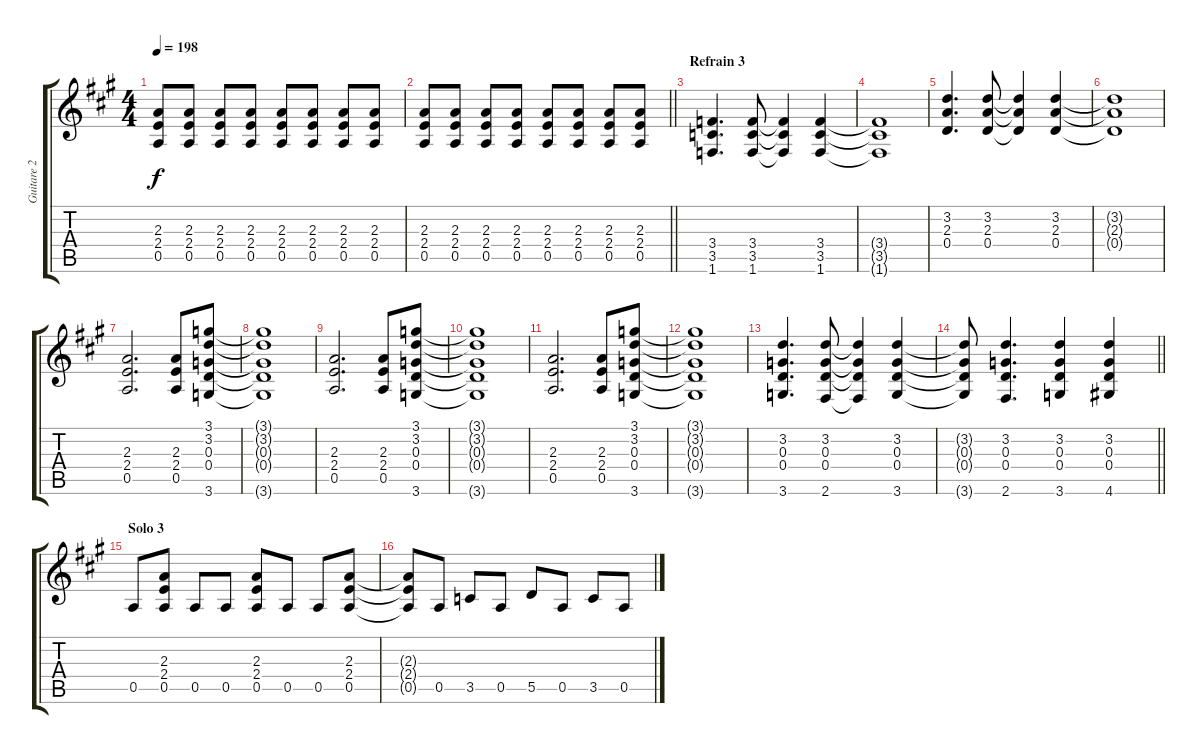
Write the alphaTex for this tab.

\track ("Guitare 2 (Malcom Young)" "Guitare 2 ") {instrument overdrivenguitar}
\staff {score tabs}
\tuning (E4 B3 G3 D3 A2 E2) {hide}
\ts (4 4)
\tempo 198
\clef g2
\ks a
(2.3 2.4 0.5).8{dy f} (2.3 2.4 0.5).8 (2.3 2.4 0.5).8 (2.3 2.4 0.5).8 (2.3 2.4 0.5).8 (2.3 2.4 0.5).8 (2.3 2.4 0.5).8 (2.3 2.4 0.5).8 |
\barLineRight lightlight
(2.3 2.4 0.5).8 (2.3 2.4 0.5).8 (2.3 2.4 0.5).8 (2.3 2.4 0.5).8 (2.3 2.4 0.5).8 (2.3 2.4 0.5).8 (2.3 2.4 0.5).8 (2.3 2.4 0.5).8 |
\section ("" "Refrain 3")
(3.4 3.5 1.6).4{d} (3.4 3.5 1.6).8 (3.4{t} 3.5{t} 1.6{t}).4 (3.4 3.5 1.6).4 |
(3.4{t} 3.5{t} 1.6{t}).1 |
(3.2 2.3 0.4).4{d} (3.2 2.3 0.4).8 (3.2{t} 2.3{t} 0.4{t}).4 (3.2 2.3 0.4).4 |
(3.2{t} 2.3{t} 0.4{t}).1 |
(2.3 2.4 0.5).2{d} (2.3 2.4 0.5).8 (3.1 3.2 0.3 0.4 3.6).8 |
(3.1{t} 3.2{t} 0.3{t} 0.4{t} 3.6{t}).1 |
(2.3 2.4 0.5).2{d} (2.3 2.4 0.5).8 (3.1 3.2 0.3 0.4 3.6).8 |
(3.1{t} 3.2{t} 0.3{t} 0.4{t} 3.6{t}).1 |
(2.3 2.4 0.5).2{d} (2.3 2.4 0.5).8 (3.1 3.2 0.3 0.4 3.6).8 |
(3.1{t} 3.2{t} 0.3{t} 0.4{t} 3.6{t}).1 |
(3.2 0.3 0.4 3.6).4{d} (3.2 0.3 0.4 2.6).8 (3.2{t} 0.3{t} 0.4{t} 2.6{t}).4 (3.2 0.3 0.4 3.6).4 |
\barLineRight lightlight
(3.2{t} 0.3{t} 0.4{t} 3.6{t}).8 (3.2 0.3 0.4 2.6).4{d} (3.2 0.3 0.4 3.6).4 (3.2 0.3 0.4 4.6).4 |
\section ("" "Solo 3")
0.5.8 (2.3 2.4 0.5).8 0.5.8 0.5.8 (2.3 2.4 0.5).8 0.5.8 0.5.8 (2.3 2.4 0.5).8 |
(2.3{t} 2.4{t} 0.5{t}).8 0.5.8 3.5.8 0.5.8 5.5.8 0.5.8 3.5.8 0.5.8
